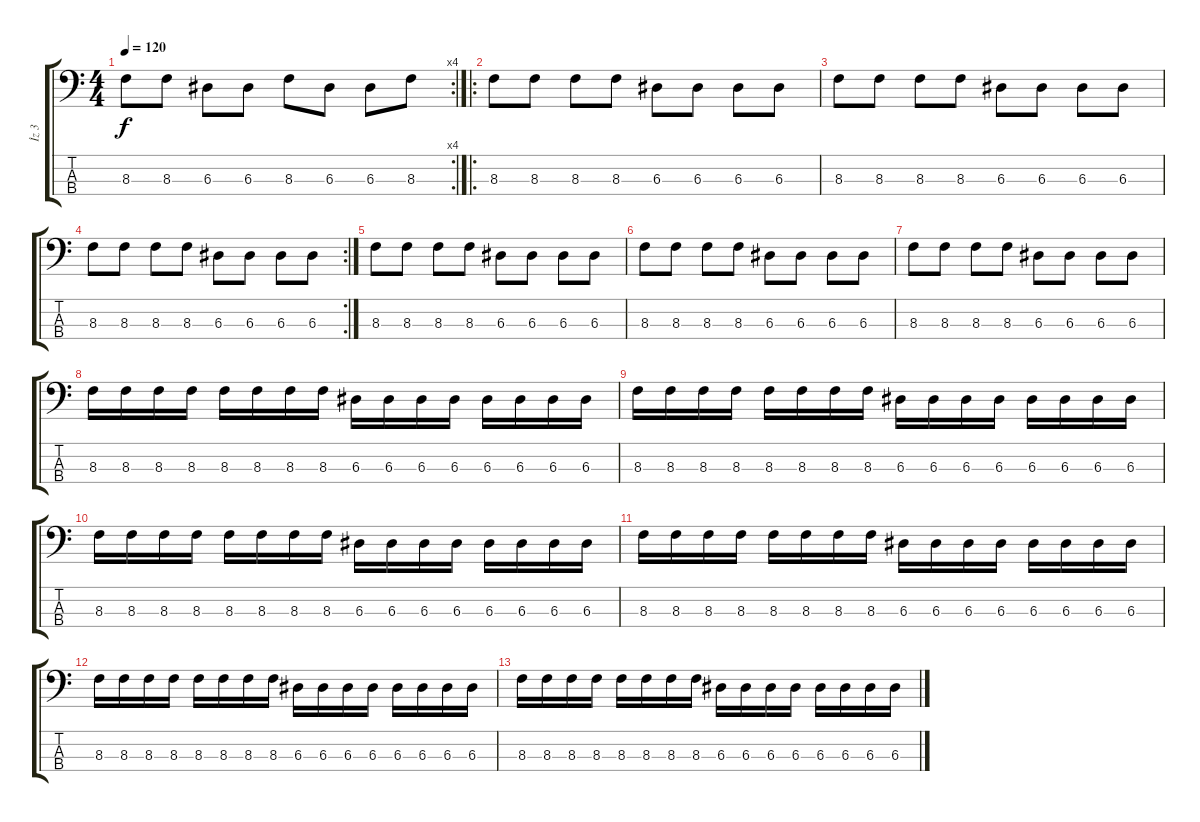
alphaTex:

\track ("İz 3" "İz 3") {instrument electricbassfinger}
\staff {score tabs}
\tuning (G2 D2 A1 E1) {hide}
\rc 4
\ts (4 4)
\tempo 120
\clef f4
\ks c
8.3.8{dy f} 8.3.8 6.3.8 6.3.8 8.3.8 6.3.8 6.3.8 8.3.8 |
\ro
8.3.8 8.3.8 8.3.8 8.3.8 6.3.8 6.3.8 6.3.8 6.3.8 |
8.3.8 8.3.8 8.3.8 8.3.8 6.3.8 6.3.8 6.3.8 6.3.8 |
\rc 2
8.3.8 8.3.8 8.3.8 8.3.8 6.3.8 6.3.8 6.3.8 6.3.8 |
8.3.8 8.3.8 8.3.8 8.3.8 6.3.8 6.3.8 6.3.8 6.3.8 |
8.3.8 8.3.8 8.3.8 8.3.8 6.3.8 6.3.8 6.3.8 6.3.8 |
8.3.8 8.3.8 8.3.8 8.3.8 6.3.8 6.3.8 6.3.8 6.3.8 |
8.3.16 8.3.16 8.3.16 8.3.16 8.3.16 8.3.16 8.3.16 8.3.16 6.3.16 6.3.16 6.3.16 6.3.16 6.3.16 6.3.16 6.3.16 6.3.16 |
8.3.16 8.3.16 8.3.16 8.3.16 8.3.16 8.3.16 8.3.16 8.3.16 6.3.16 6.3.16 6.3.16 6.3.16 6.3.16 6.3.16 6.3.16 6.3.16 |
8.3.16 8.3.16 8.3.16 8.3.16 8.3.16 8.3.16 8.3.16 8.3.16 6.3.16 6.3.16 6.3.16 6.3.16 6.3.16 6.3.16 6.3.16 6.3.16 |
8.3.16 8.3.16 8.3.16 8.3.16 8.3.16 8.3.16 8.3.16 8.3.16 6.3.16 6.3.16 6.3.16 6.3.16 6.3.16 6.3.16 6.3.16 6.3.16 |
8.3.16 8.3.16 8.3.16 8.3.16 8.3.16 8.3.16 8.3.16 8.3.16 6.3.16 6.3.16 6.3.16 6.3.16 6.3.16 6.3.16 6.3.16 6.3.16 |
8.3.16 8.3.16 8.3.16 8.3.16 8.3.16 8.3.16 8.3.16 8.3.16 6.3.16 6.3.16 6.3.16 6.3.16 6.3.16 6.3.16 6.3.16 6.3.16
